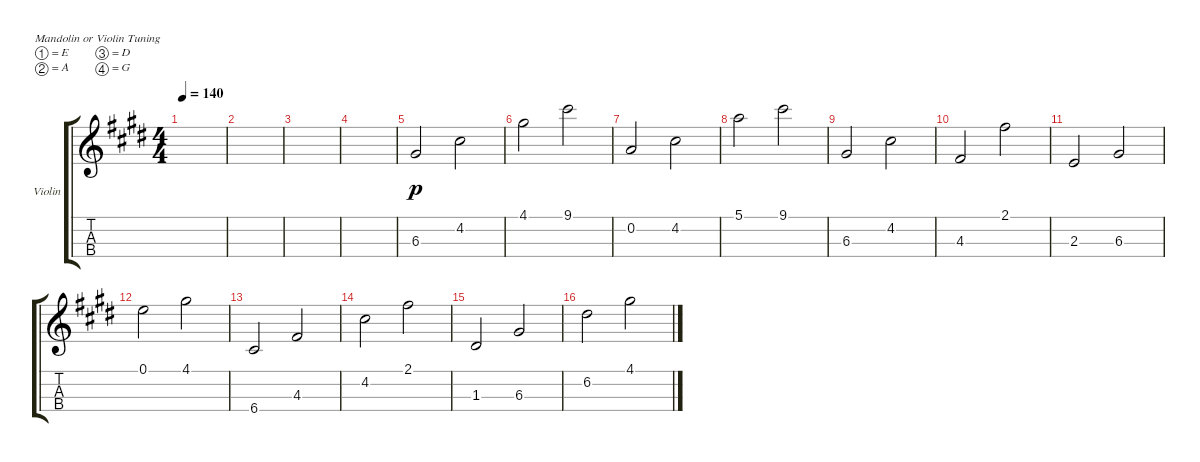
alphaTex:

\defaultSystemsLayout 4
\bracketExtendMode groupsimilarinstruments
\firstSystemTrackNameOrientation horizontal
\otherSystemsTrackNameOrientation horizontal
\track ("Violin" "Violin") {instrument violin}
\staff {score tabs}
\tuning (E5 A4 D4 G3)
\ts (4 4)
\tempo 140
\clef g2
\ks e
|
|
|
|
6.3.2{dy p} 4.2.2 |
4.1.2 9.1.2 |
0.2.2 4.2.2 |
5.1.2 9.1.2 |
6.3.2 4.2.2 |
4.3.2 2.1.2 |
2.3.2 6.3.2 |
0.1.2 4.1.2 |
6.4.2 4.3.2 |
4.2.2 2.1.2 |
1.3.2 6.3.2 |
6.2.2 4.1.2
